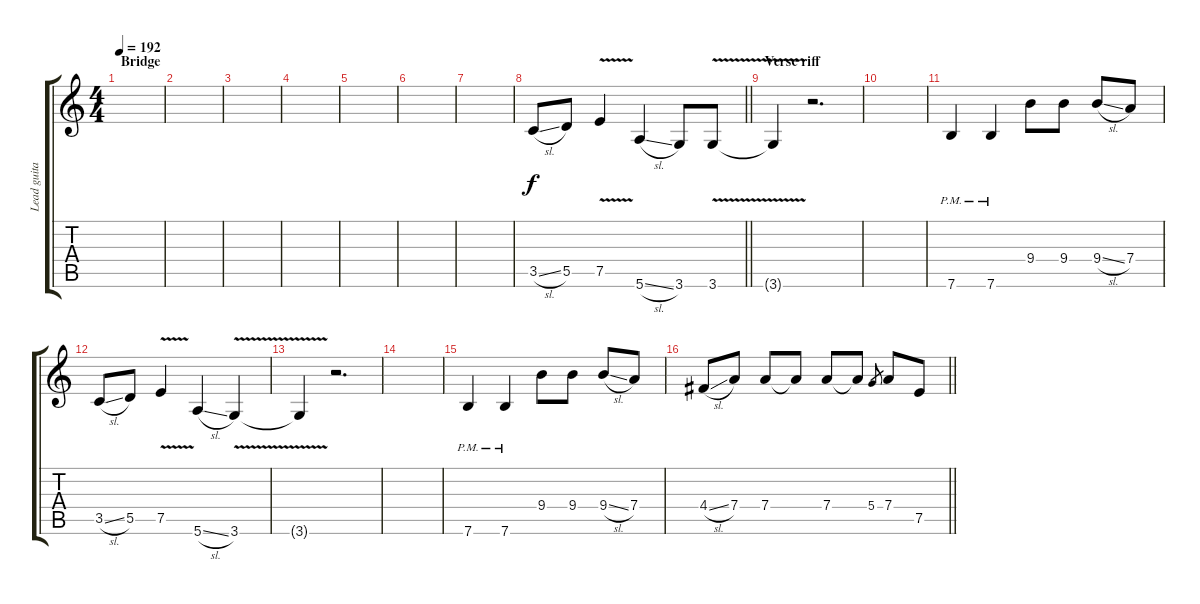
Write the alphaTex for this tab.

\track ("Lead guitar 2" "Lead guita") {instrument overdrivenguitar}
\staff {score tabs}
\tuning (E4 B3 G3 D3 A2 E2) {hide}
\ts (4 4)
\section ("" "Bridge")
\tempo 192
\clef g2
\ks c
|
|
|
|
|
|
|
\barLineRight lightlight
3.5{sl}.8{volume 10 instrument distortionguitar} 5.5.8 7.5{v}.4 5.6{sl}.4 3.6.8 3.6{v}.8 |
\section ("" "Verse riff")
3.6{v t}.4 r.2{d} |
|
7.6{pm}.4 7.6{pm}.4 9.4.8 9.4.8 9.4{sl}.8 7.4.8 |
3.5{sl}.8{volume 16 balance 8 instrument distortionguitar} 5.5.8 7.5{v}.4 5.6{sl}.4 3.6{v}.4 |
3.6{v t}.4 r.2{d} |
|
7.6{pm}.4{volume 6 balance 12} 7.6{pm}.4 9.4.8 9.4.8 9.4{sl}.8 7.4.8 |
\barLineRight lightlight
4.4{sl}.8 7.4.8 7.4.8 7.4{t}.8 7.4.8 7.4{t}.8 5.4.8{gr} 7.4.8 7.5.8
